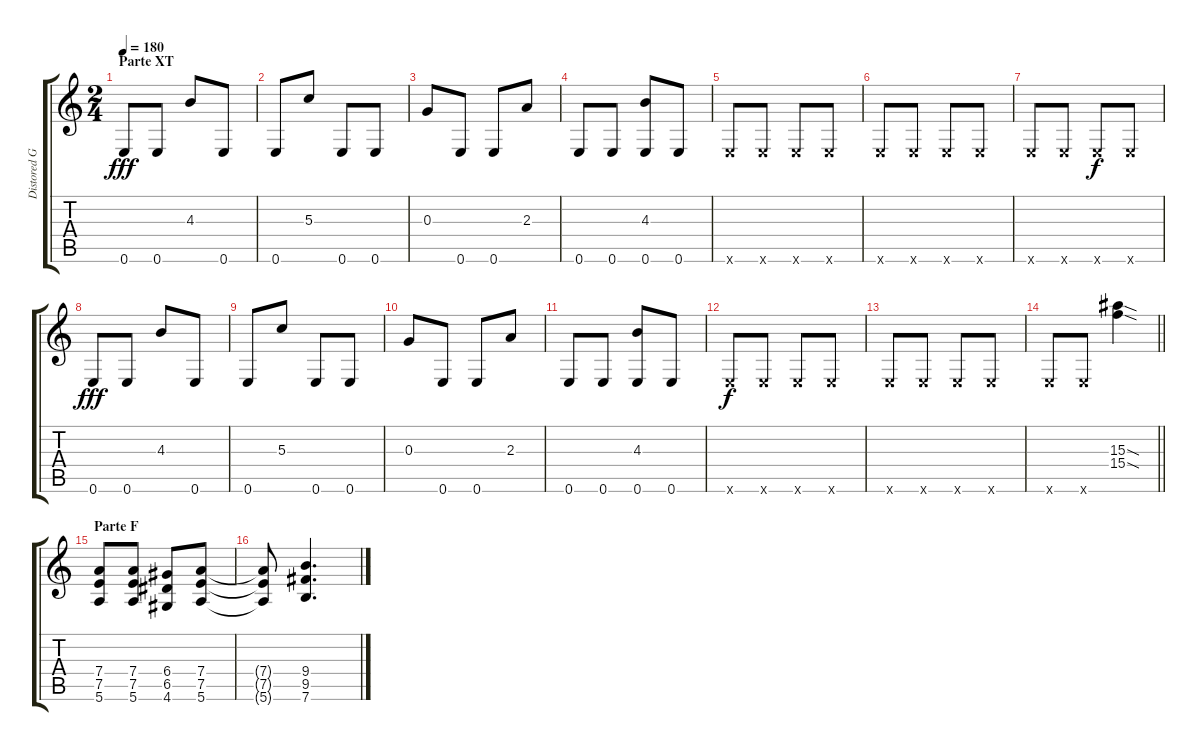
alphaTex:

\track ("Distored Guitar" "Distored G") {instrument distortionguitar}
\staff {score tabs}
\tuning (E4 B3 G3 D3 A2 E2) {hide}
\ts (2 4)
\section ("" "Parte XT")
\tempo 180
\clef g2
\ks c
0.6.8{dy fff} 0.6.8 4.3.8 0.6.8 |
0.6.8 5.3.8 0.6.8 0.6.8 |
0.3.8 0.6.8 0.6.8 2.3.8 |
0.6.8 0.6.8 (4.3 0.6).8 0.6.8 |
0.6{x}.8 0.6{x}.8 0.6{x}.8 0.6{x}.8 |
0.6{x}.8 0.6{x}.8 0.6{x}.8 0.6{x}.8 |
0.6{x}.8 0.6{x}.8 0.6{x}.8{dy f} 0.6{x}.8 |
0.6.8{dy fff} 0.6.8 4.3.8 0.6.8 |
0.6.8 5.3.8 0.6.8 0.6.8 |
0.3.8 0.6.8 0.6.8 2.3.8 |
0.6.8 0.6.8 (4.3 0.6).8 0.6.8 |
0.6{x}.8{dy f} 0.6{x}.8 0.6{x}.8 0.6{x}.8 |
0.6{x}.8 0.6{x}.8 0.6{x}.8 0.6{x}.8 |
\barLineRight lightlight
0.6{x}.8 0.6{x}.8 (15.3{sod} 15.4{sod}).4 |
\section ("" "Parte F")
(7.4 7.5 5.6).8 (7.4 7.5 5.6).8 (6.4 6.5 4.6).8 (7.4 7.5 5.6).8 |
(7.4{t} 7.5{t} 5.6{t}).8 (9.4 9.5 7.6).4{d}
